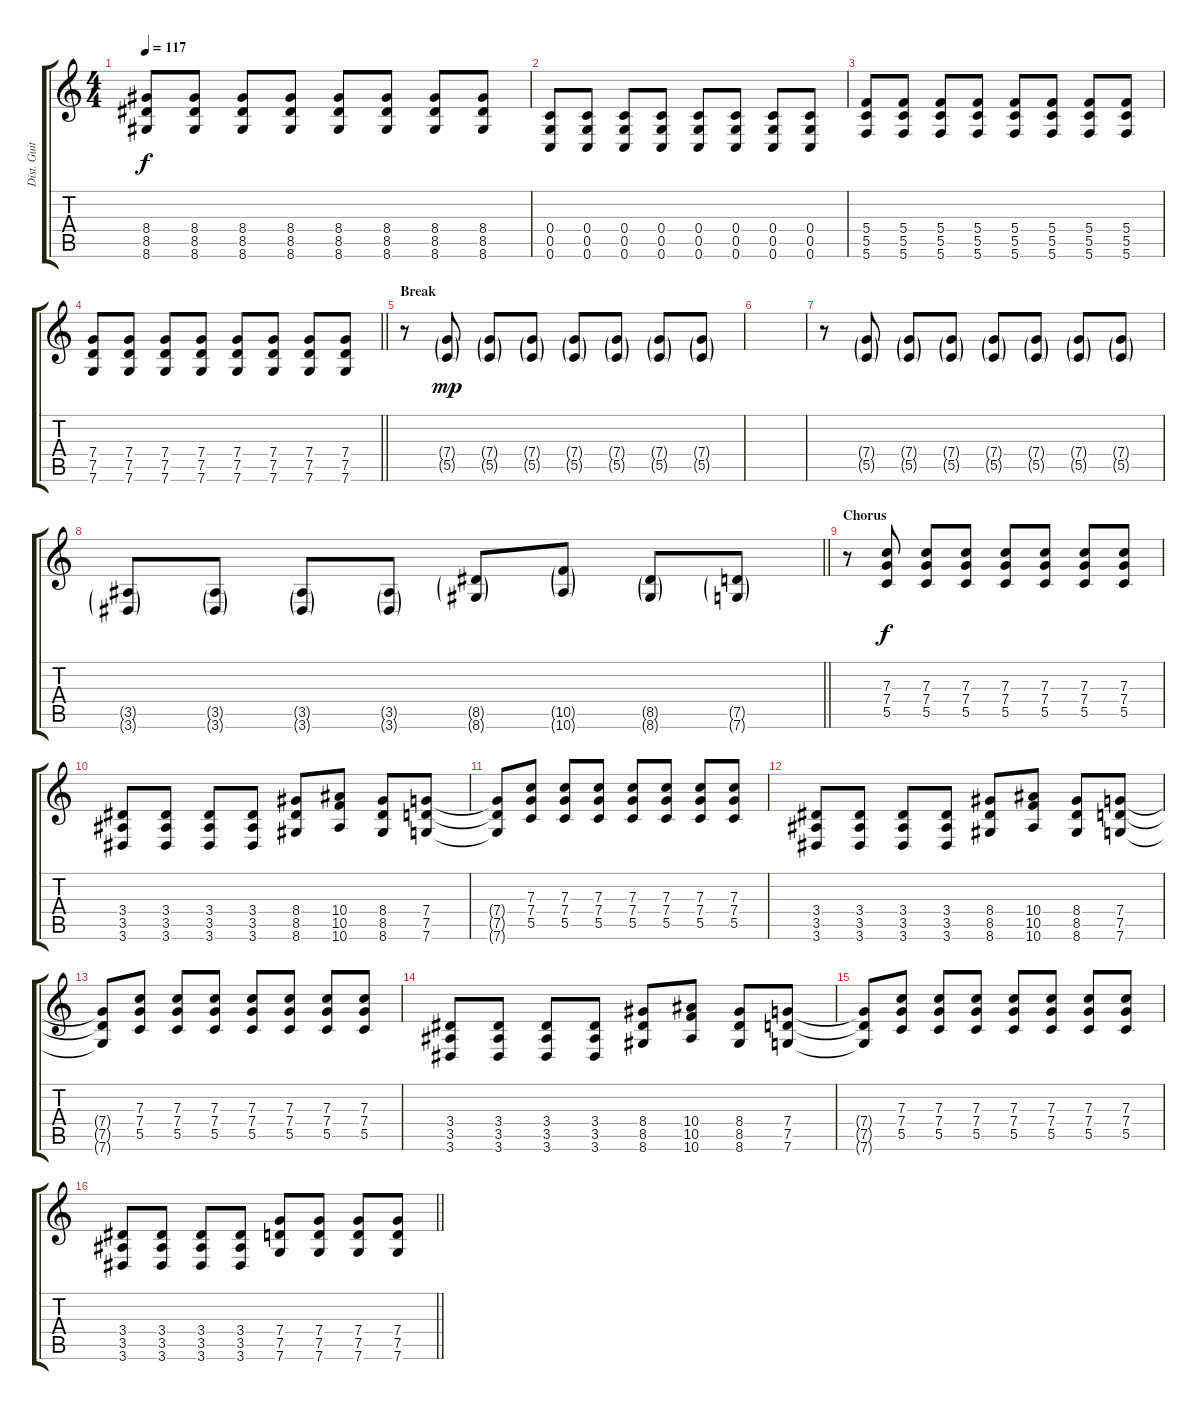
\track ("Dist. Guitar" "Dist. Guit") {instrument distortionguitar}
\staff {score tabs}
\tuning (D4 A3 F3 C3 G2 C2) {hide}
\ts (4 4)
\tempo 117
\clef g2
\ks c
(8.4 8.5 8.6).8{dy f} (8.4 8.5 8.6).8 (8.4 8.5 8.6).8 (8.4 8.5 8.6).8 (8.4 8.5 8.6).8 (8.4 8.5 8.6).8 (8.4 8.5 8.6).8 (8.4 8.5 8.6).8 |
(0.4 0.5 0.6).8 (0.4 0.5 0.6).8 (0.4 0.5 0.6).8 (0.4 0.5 0.6).8 (0.4 0.5 0.6).8 (0.4 0.5 0.6).8 (0.4 0.5 0.6).8 (0.4 0.5 0.6).8 |
(5.4 5.5 5.6).8 (5.4 5.5 5.6).8 (5.4 5.5 5.6).8 (5.4 5.5 5.6).8 (5.4 5.5 5.6).8 (5.4 5.5 5.6).8 (5.4 5.5 5.6).8 (5.4 5.5 5.6).8 |
\barLineRight lightlight
(7.4 7.5 7.6).8 (7.4 7.5 7.6).8 (7.4 7.5 7.6).8 (7.4 7.5 7.6).8 (7.4 7.5 7.6).8 (7.4 7.5 7.6).8 (7.4 7.5 7.6).8 (7.4 7.5 7.6).8 |
\section ("" "Break")
r.8 (7.4{g} 5.5{g}).8{dy mp} (7.4{g} 5.5{g}).8 (7.4{g} 5.5{g}).8 (7.4{g} 5.5{g}).8 (7.4{g} 5.5{g}).8 (7.4{g} 5.5{g}).8 (7.4{g} 5.5{g}).8 |
|
r.8 (7.4{g} 5.5{g}).8 (7.4{g} 5.5{g}).8 (7.4{g} 5.5{g}).8 (7.4{g} 5.5{g}).8 (7.4{g} 5.5{g}).8 (7.4{g} 5.5{g}).8 (7.4{g} 5.5{g}).8 |
\barLineRight lightlight
(3.5{g} 3.6{g}).8 (3.5{g} 3.6{g}).8 (3.5{g} 3.6{g}).8 (3.5{g} 3.6{g}).8 (8.5{g} 8.6{g}).8 (10.5{g} 10.6{g}).8 (8.5{g} 8.6{g}).8 (7.5{g} 7.6{g}).8 |
\section ("" "Chorus")
r.8 (7.3 7.4 5.5).8{dy f} (7.3 7.4 5.5).8 (7.3 7.4 5.5).8 (7.3 7.4 5.5).8 (7.3 7.4 5.5).8 (7.3 7.4 5.5).8 (7.3 7.4 5.5).8 |
(3.4 3.5 3.6).8 (3.4 3.5 3.6).8 (3.4 3.5 3.6).8 (3.4 3.5 3.6).8 (8.4 8.5 8.6).8 (10.4 10.5 10.6).8 (8.4 8.5 8.6).8 (7.4 7.5 7.6).8 |
(7.4{t} 7.5{t} 7.6{t}).8 (7.3 7.4 5.5).8 (7.3 7.4 5.5).8 (7.3 7.4 5.5).8 (7.3 7.4 5.5).8 (7.3 7.4 5.5).8 (7.3 7.4 5.5).8 (7.3 7.4 5.5).8 |
(3.4 3.5 3.6).8 (3.4 3.5 3.6).8 (3.4 3.5 3.6).8 (3.4 3.5 3.6).8 (8.4 8.5 8.6).8 (10.4 10.5 10.6).8 (8.4 8.5 8.6).8 (7.4 7.5 7.6).8 |
(7.4{t} 7.5{t} 7.6{t}).8 (7.3 7.4 5.5).8 (7.3 7.4 5.5).8 (7.3 7.4 5.5).8 (7.3 7.4 5.5).8 (7.3 7.4 5.5).8 (7.3 7.4 5.5).8 (7.3 7.4 5.5).8 |
(3.4 3.5 3.6).8 (3.4 3.5 3.6).8 (3.4 3.5 3.6).8 (3.4 3.5 3.6).8 (8.4 8.5 8.6).8 (10.4 10.5 10.6).8 (8.4 8.5 8.6).8 (7.4 7.5 7.6).8 |
(7.4{t} 7.5{t} 7.6{t}).8 (7.3 7.4 5.5).8 (7.3 7.4 5.5).8 (7.3 7.4 5.5).8 (7.3 7.4 5.5).8 (7.3 7.4 5.5).8 (7.3 7.4 5.5).8 (7.3 7.4 5.5).8 |
\barLineRight lightlight
(3.4 3.5 3.6).8 (3.4 3.5 3.6).8 (3.4 3.5 3.6).8 (3.4 3.5 3.6).8 (7.4 7.5 7.6).8 (7.4 7.5 7.6).8 (7.4 7.5 7.6).8 (7.4 7.5 7.6).8
